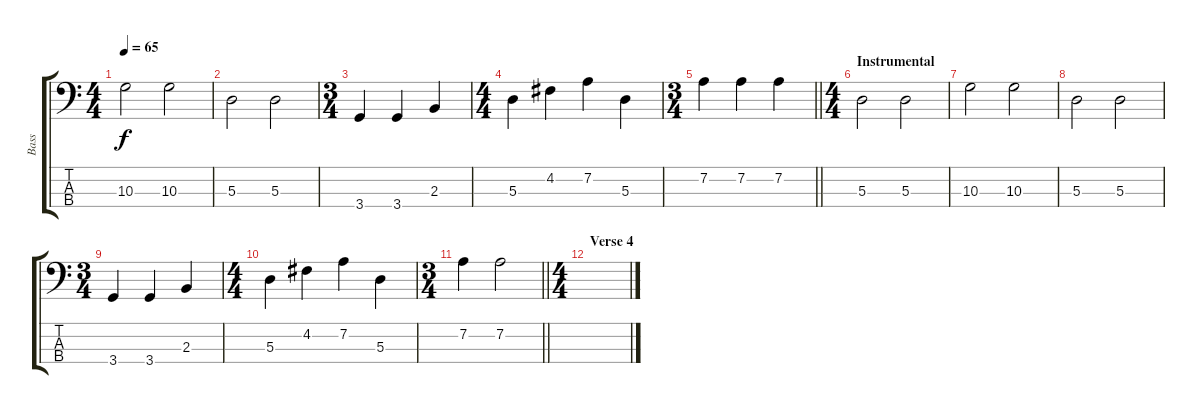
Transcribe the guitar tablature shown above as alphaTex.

\track ("Bass" "Bass") {instrument electricbassfinger}
\staff {score tabs}
\tuning (G2 D2 A1 E1) {hide}
\ts (4 4)
\tempo 65
\clef f4
\ks c
10.3.2{dy f} 10.3.2 |
5.3.2 5.3.2 |
\ts (3 4)
3.4.4 3.4.4 2.3.4 |
\ts (4 4)
5.3.4 4.2.4 7.2.4 5.3.4 |
\ts (3 4)
\barLineRight lightlight
7.2.4 7.2.4 7.2.4 |
\ts (4 4)
\section ("" "Instrumental")
5.3.2 5.3.2 |
10.3.2 10.3.2 |
5.3.2 5.3.2 |
\ts (3 4)
3.4.4 3.4.4 2.3.4 |
\ts (4 4)
5.3.4 4.2.4 7.2.4 5.3.4 |
\ts (3 4)
\barLineRight lightlight
7.2.4 7.2.2 |
\ts (4 4)
\section ("" "Verse 4")
